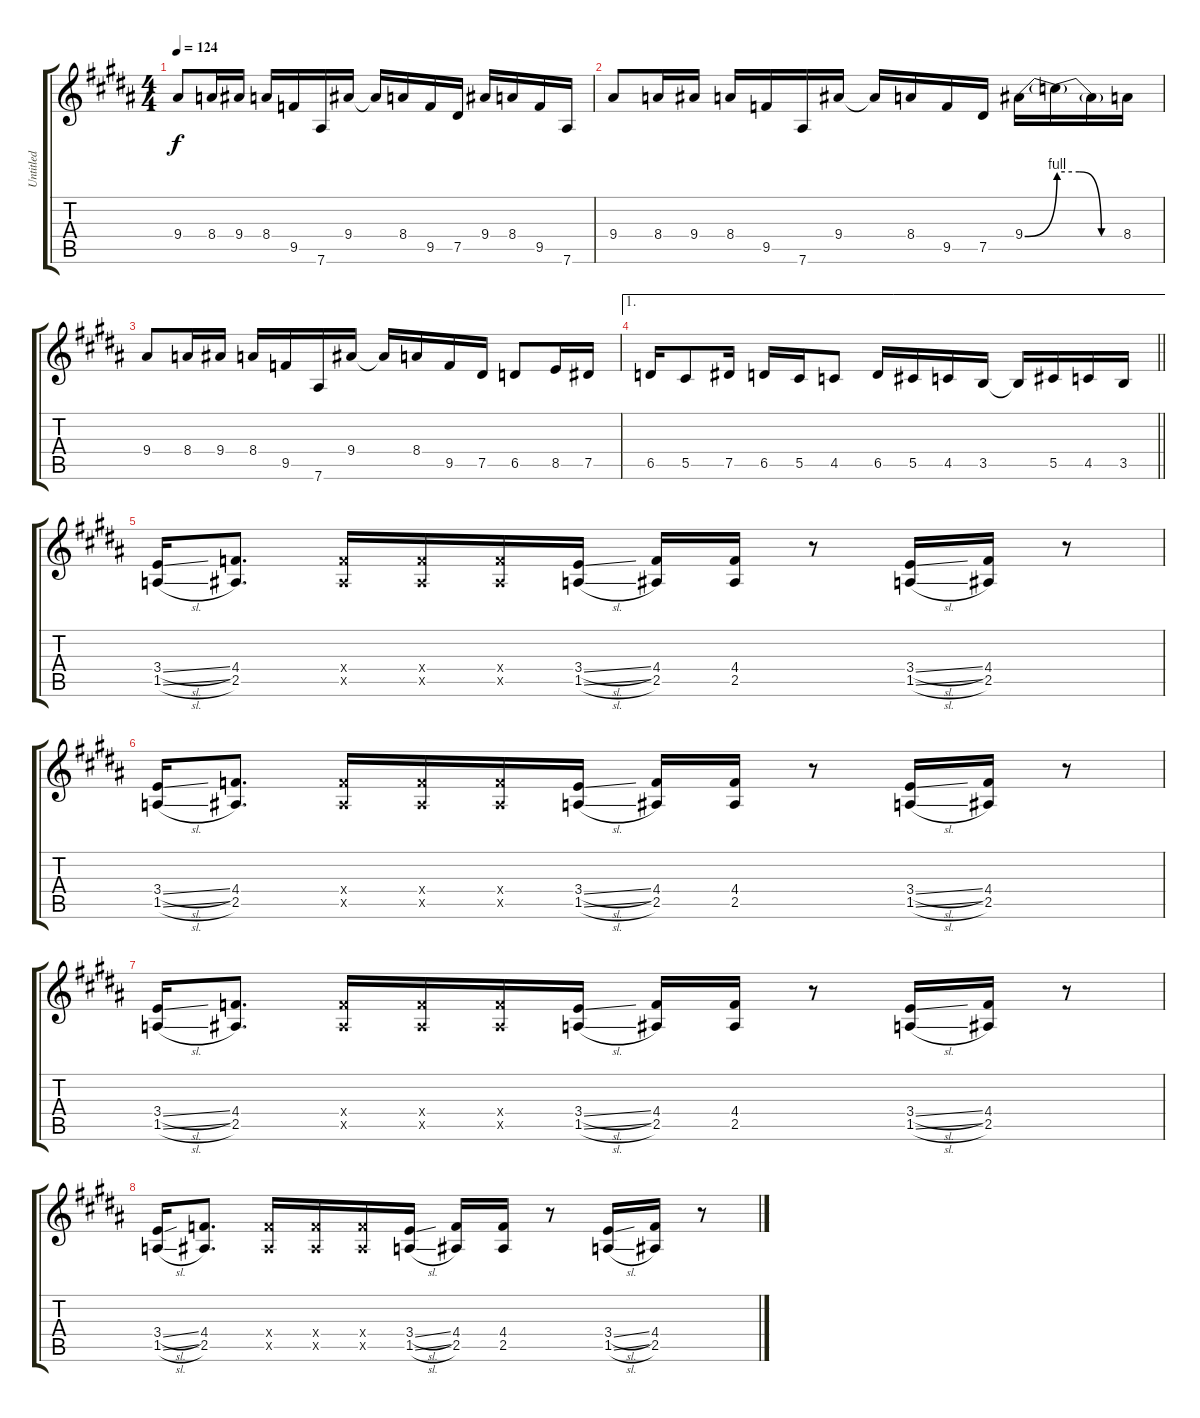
\track ("Untitled" "Untitled") {instrument overdrivenguitar}
\staff {score tabs}
\tuning (Eb4 Bb3 Gb3 Db3 Ab2 Eb2) {hide}
\ts (4 4)
\tempo 124
\clef g2
\ks b
9.4.8{dy f} 8.4.16 9.4.16 8.4.16 9.5.16 7.6.16 9.4.16 9.4{t}.16 8.4.16 9.5.16 7.5.16 9.4.16 8.4.16 9.5.16 7.6.16 |
\ks g#minor
9.4.8 8.4.16 9.4.16 8.4.16 9.5.16 7.6.16 9.4.16 9.4{t}.16 8.4.16 9.5.16 7.5.16 9.4{be (bend 0 0 60 4)}.16 9.4{be (custom 0 4 20 4 40 0 60 0) t}.16 9.4{t}.16 8.4.16 |
9.4.8 8.4.16 9.4.16 8.4.16 9.5.16 7.6.16 9.4.16 9.4{t}.16 8.4.16 9.5.16 7.5.16 6.5.8 8.5.16 7.5.16 |
\ae 1
\barLineRight lightlight
\ks b
6.5.16 5.5.8 7.5.16 6.5.16 5.5.16 4.5.8 6.5.16 5.5.16 4.5.16 3.5.16 3.5{t}.16 5.5.16 4.5.16 3.5.16 |
\section ("" " ")
\ks g#minor
(3.4{sl} 1.5{sl}).16 (4.4 2.5).8{d} (4.4{x} 2.5{x}).16 (4.4{x} 2.5{x}).16 (4.4{x} 2.5{x}).16 (3.4{sl} 1.5{sl}).16 (4.4 2.5).16 (4.4 2.5).16 r.8 (3.4{sl} 1.5{sl}).16 (4.4 2.5).16 r.8 |
(3.4{sl} 1.5{sl}).16 (4.4 2.5).8{d} (4.4{x} 2.5{x}).16 (4.4{x} 2.5{x}).16 (4.4{x} 2.5{x}).16 (3.4{sl} 1.5{sl}).16 (4.4 2.5).16 (4.4 2.5).16 r.8 (3.4{sl} 1.5{sl}).16 (4.4 2.5).16 r.8 |
\ks b
(3.4{sl} 1.5{sl}).16 (4.4 2.5).8{d} (4.4{x} 2.5{x}).16 (4.4{x} 2.5{x}).16 (4.4{x} 2.5{x}).16 (3.4{sl} 1.5{sl}).16 (4.4 2.5).16 (4.4 2.5).16 r.8 (3.4{sl} 1.5{sl}).16 (4.4 2.5).16 r.8 |
\ks g#minor
(3.4{sl} 1.5{sl}).16 (4.4 2.5).8{d} (4.4{x} 2.5{x}).16 (4.4{x} 2.5{x}).16 (4.4{x} 2.5{x}).16 (3.4{sl} 1.5{sl}).16 (4.4 2.5).16 (4.4 2.5).16 r.8 (3.4{sl} 1.5{sl}).16 (4.4 2.5).16 r.8
